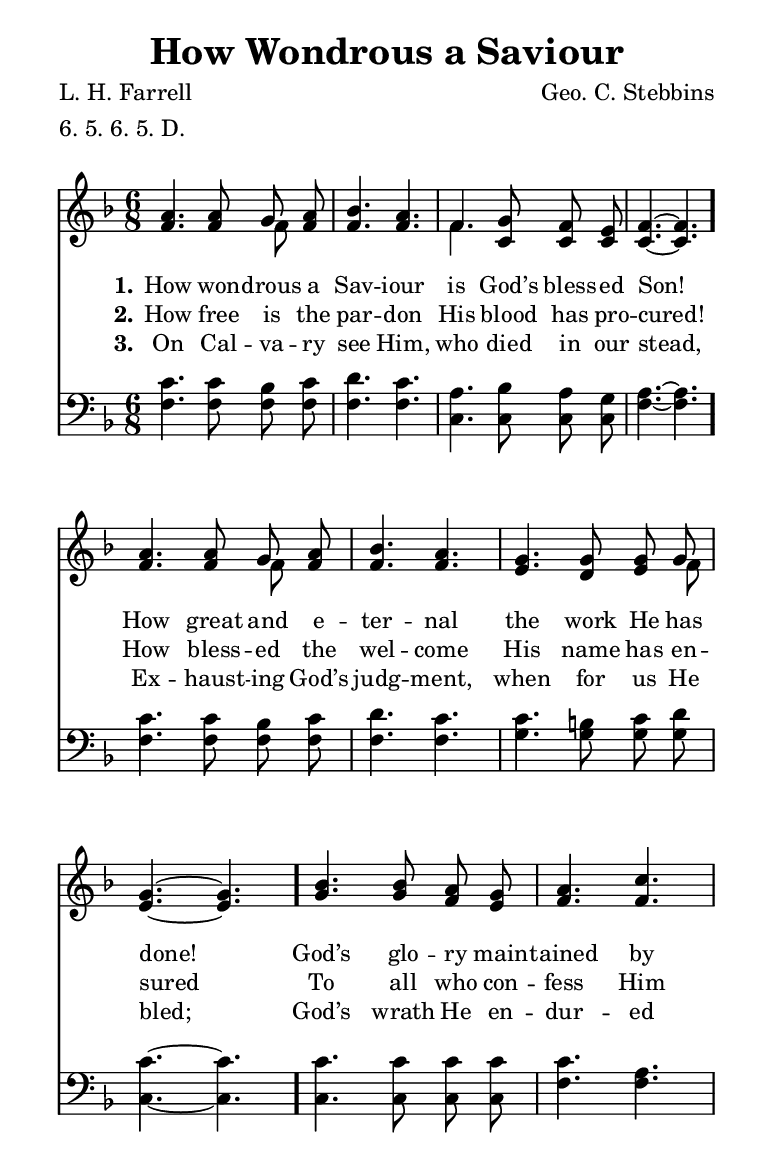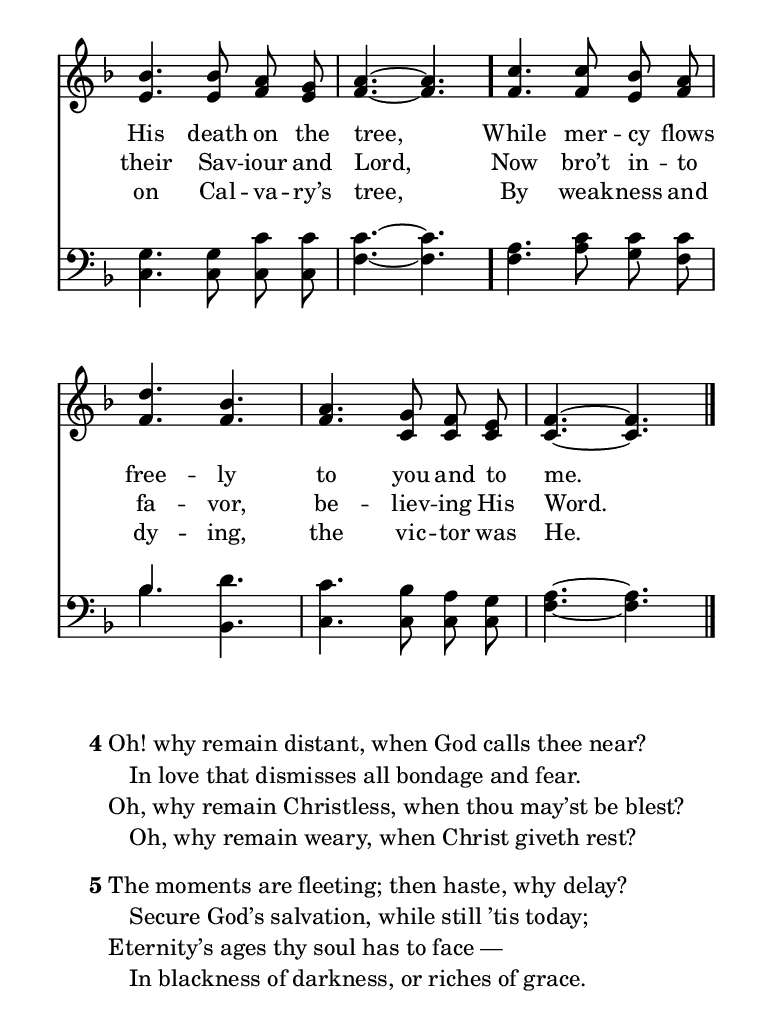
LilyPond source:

\include "common/global.ily"
\paper {
  \include "common/paper.ily"
  system-count = #(cond (is-eogsized 4) (#t #f))
}

\header{
  %gospel
  hymnnumber = "372"
  title = "How Wondrous a Saviour"
  tunename = "Take Time to Be Holy"
  meter = "6. 5. 6. 5. D."
  poet = "L. H. Farrell"
  composer = "Geo. C. Stebbins"
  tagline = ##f
}

global = {
  \include "common/overrides.ily"
  \override Staff.TimeSignature.style = #'numbered
  \time 6/8
  \override Score.MetronomeMark.transparent = ##t % hide all fermata changes too
  \tempo 8=140
  \key f \major
  \autoBeamOff
}

patternA = { c4. c8 c c | c4. c | c c8 c c | c4. c }

notesSoprano = {
\global
\relative c'' {

  \changePitch \patternA { a a g a | bes a | f g f e | f ~ f }
  \changePitch \patternA { a a g a | bes a | g g g g | g ~ g }
  \changePitch \patternA { bes bes a g | a c | bes bes a g | a ~ a }
  \changePitch \patternA { c c bes a | d bes | a g f e | f ~ f }

  \bar "|."

}
}

notesAlto = {
\global
\relative e' {

  \changePitch \patternA { f f f f | f f | f c c c | c ~ c }
  \changePitch \patternA { f f f f | f f | e d e f | e ~ e }
  \changePitch \patternA { g g f e | f f | e e f e | f ~ f }
  \changePitch \patternA { f f e f | f f | f c c c | c ~ c }

}
}

notesTenor = {
\global
\relative a {

  \changePitch \patternA { c c bes c | d c | a bes a g | a ~ a }
  \changePitch \patternA { c c bes c | d c | c b c d | c ~ c }
  \changePitch \patternA { c c c c | c a | g g c c | c ~ c }
  \changePitch \patternA { a c c c | bes d | c bes a g | a ~ a }

}
}

notesBass = {
\global
\relative f {

  \changePitch \patternA { f f f f | f f | c c c c | f ~ f }
  \changePitch \patternA { f f f f | f f | g g g g | c, ~ c }
  \changePitch \patternA { c c c c | f f | c c c c | f ~ f }
  \changePitch \patternA { f a g f | bes bes, | c c c c | f ~ f }

}
}

wordsA = \lyricmode {
\set stanza = "1."

How won -- drous a Sav -- iour is God’s bless -- ed Son! \bar "."
How great and e -- ter -- nal the work He has done! \bar "."
God’s glo -- ry main -- tained by His death on the tree, \bar "."
While mer -- cy flows free -- ly to you and to me. \bar "."

}

wordsB = \lyricmode {
\set stanza = "2."

How free is the par -- don His blood has pro -- cured!
How bless -- ed the wel -- come His name has en -- sured
To all who con -- fess Him their Sav -- iour and Lord,
Now bro’t in -- to fa -- vor, be -- liev -- ing His Word.

}

wordsC = \lyricmode {
\set stanza = "3."

On Cal -- va -- ry see Him, who died in our stead,
Ex -- haust -- ing God’s judg -- ment, when for us He bled;
God’s wrath He en -- dur -- ed on Cal -- va -- ry’s tree,
By weak -- ness and dy -- ing, the vic -- tor was He.

}

wordsD = \markuplist {

\line { Oh! why remain distant, when God calls thee near? }
\line { { \hspace #2 } In love that dismisses all bondage and fear. }
\line { Oh, why remain Christless, when thou may’st be blest? }
\line { { \hspace #2 } Oh, why remain weary, when Christ giveth rest? }

}

wordsE = \markuplist {

\line { The moments are fleeting; then haste, why delay? }
\line { { \hspace #2 } Secure God’s salvation, while still ’tis today; }
\line { Eternity’s ages thy soul has to face — }
\line { { \hspace #2 } In blackness of darkness, or riches of grace. }

}

\score {
  \context ChoirStaff <<
    \context Staff = upper <<
      \set Staff.autoBeaming = ##f
      \set ChoirStaff.systemStartDelimiter = #'SystemStartBar
      \set ChoirStaff.printPartCombineTexts = ##f
      \partcombine #'(2 . 9) \notesSoprano \notesAlto
      \context NullVoice = sopranos { \voiceOne << \notesSoprano >> }
      \context Lyrics = one   \lyricsto sopranos \wordsA
      \context Lyrics = two   \lyricsto sopranos \wordsB
      \context Lyrics = three \lyricsto sopranos \wordsC
    >>
    \context Staff = men <<
      \set Staff.autoBeaming = ##f
      \clef bass
      \set ChoirStaff.printPartCombineTexts = ##f
      \partcombine #'(2 . 9) \notesTenor \notesBass
    >>
  >>
  \layout {
    \include "common/layout.ily"
  }
  \midi{
    \include "common/midi.ily"
  }
}

\markup { \fill-line { \column {
  \line{ \bold 4 \column { \wordsD } } \combine \null \vspace #0.4
  \line{ \bold 5 \column { \wordsE } }
  \vspace #1
} } }

\version "2.19.49"  % necessary for upgrading to future LilyPond versions.

% vi:set et ts=2 sw=2 ai nocindent syntax=lilypond:
